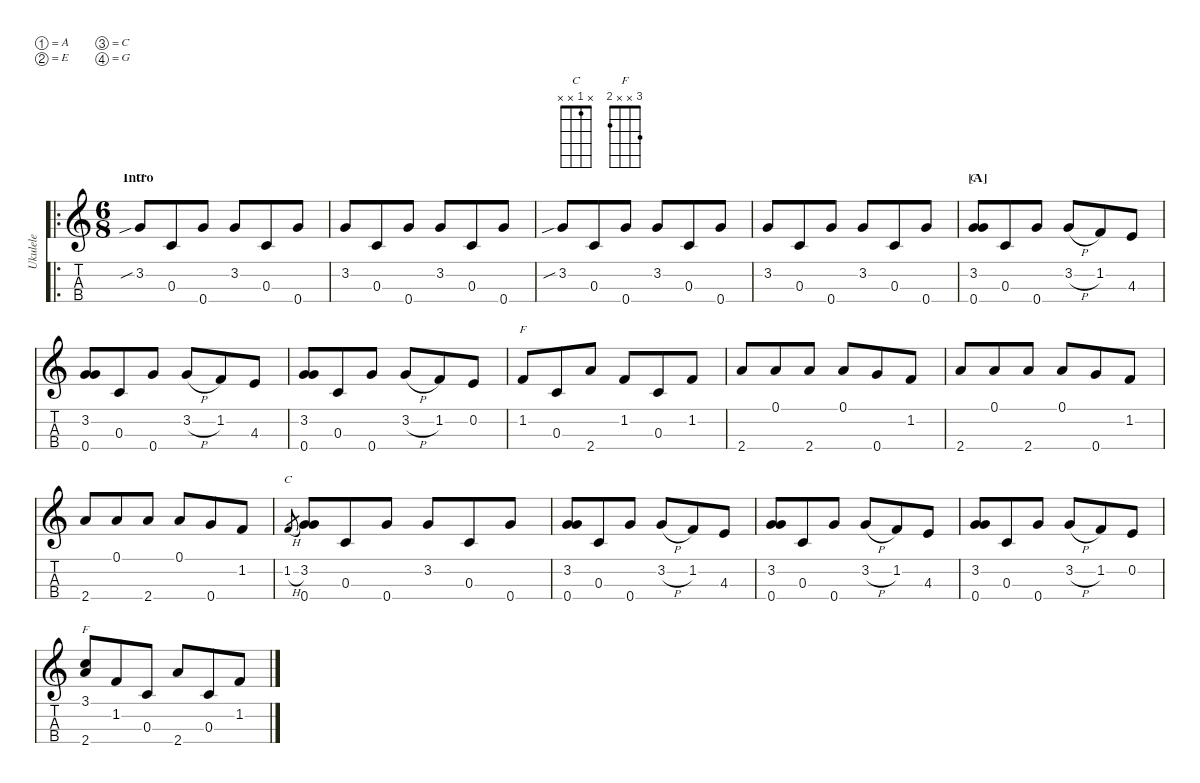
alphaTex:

\defaultSystemsLayout 4
\hideDynamics
\bracketExtendMode nobrackets
\otherSystemsTrackNameOrientation horizontal
\defaultBarNumberDisplay Hide
\track ("Ukulele" "Ukulele") {defaultSystemsLayout 4 instrument acousticguitarnylon}
\staff {score tabs}
\tuning (A4 E4 C4 G4)
\displaytranspose 0
\chord ("C" x 3 x x)
\chord ("C" x 3 x 0)
\chord ("F" x 1 x x)
\chord ("C" x 1 x x)
\chord ("F" 3 x x 2)
\ro
\ts (6 8)
\beaming (8 3 3)
\section ("" "Intro")
\tempo (90 hide)
\clef g2
\ks c
3.2{sib}.8{ch "C" dy mf instrument acousticguitarnylon beam Up} 0.3.8{beam Up} 0.4.8{beam Up} 3.2.8{beam Up} 0.3.8{beam Up} 0.4.8{beam Up} |
3.2.8{beam Up} 0.3.8{beam Up} 0.4.8{beam Up} 3.2.8{beam Up} 0.3.8{beam Up} 0.4.8{beam Up} |
3.2{sib}.8{beam Up} 0.3.8{beam Up} 0.4.8{beam Up} 3.2.8{beam Up} 0.3.8{beam Up} 0.4.8{beam Up} |
3.2.8{beam Up} 0.3.8{beam Up} 0.4.8{beam Up} 3.2.8{beam Up} 0.3.8{beam Up} 0.4.8{beam Up} |
\section ("A" "")
(3.2 0.4).8{ch "C" beam Up} 0.3.8{beam Up} 0.4.8{beam Up} 3.2{h}.8{beam Up} 1.2.8{beam Up} 4.3.8{beam Up} |
(3.2 0.4).8{beam Up} 0.3.8{beam Up} 0.4.8{beam Up} 3.2{h}.8{beam Up} 1.2.8{beam Up} 4.3.8{beam Up} |
(3.2 0.4).8{beam Up} 0.3.8{beam Up} 0.4.8{beam Up} 3.2{h}.8{beam Up} 1.2.8{beam Up} 0.2.8{beam Up} |
1.2.8{ch "F" beam Up} 0.3.8{beam Up} 2.4.8{beam Up} 1.2.8{beam Up} 0.3.8{beam Up} 1.2.8{beam Up} |
2.4.8{beam Up} 0.1.8{beam Up} 2.4.8{beam Up} 0.1.8{beam Up} 0.4.8{beam Up} 1.2.8{beam Up} |
2.4.8{beam Up} 0.1.8{beam Up} 2.4.8{beam Up} 0.1.8{beam Up} 0.4.8{beam Up} 1.2.8{beam Up} |
2.4.8{beam Up} 0.1.8{beam Up} 2.4.8{beam Up} 0.1.8{beam Up} 0.4.8{beam Up} 1.2.8{beam Up} |
1.2{h}.8{ch "C" gr beam Up} (3.2 0.4).8{beam Up} 0.3.8{beam Up} 0.4.8{beam Up} 3.2.8{beam Up} 0.3.8{beam Up} 0.4.8{beam Up} |
(3.2 0.4).8{beam Up} 0.3.8{beam Up} 0.4.8{beam Up} 3.2{h}.8{beam Up} 1.2.8{beam Up} 4.3.8{beam Up} |
(3.2 0.4).8{beam Up} 0.3.8{beam Up} 0.4.8{beam Up} 3.2{h}.8{beam Up} 1.2.8{beam Up} 4.3.8{beam Up} |
(3.2 0.4).8{beam Up} 0.3.8{beam Up} 0.4.8{beam Up} 3.2{h}.8{beam Up} 1.2.8{beam Up} 0.2.8{beam Up} |
(3.1 2.4).8{ch "F" beam Up} 1.2.8{beam Up} 0.3.8{beam Up} 2.4.8{beam Up} 0.3.8{beam Up} 1.2.8{beam Up}
